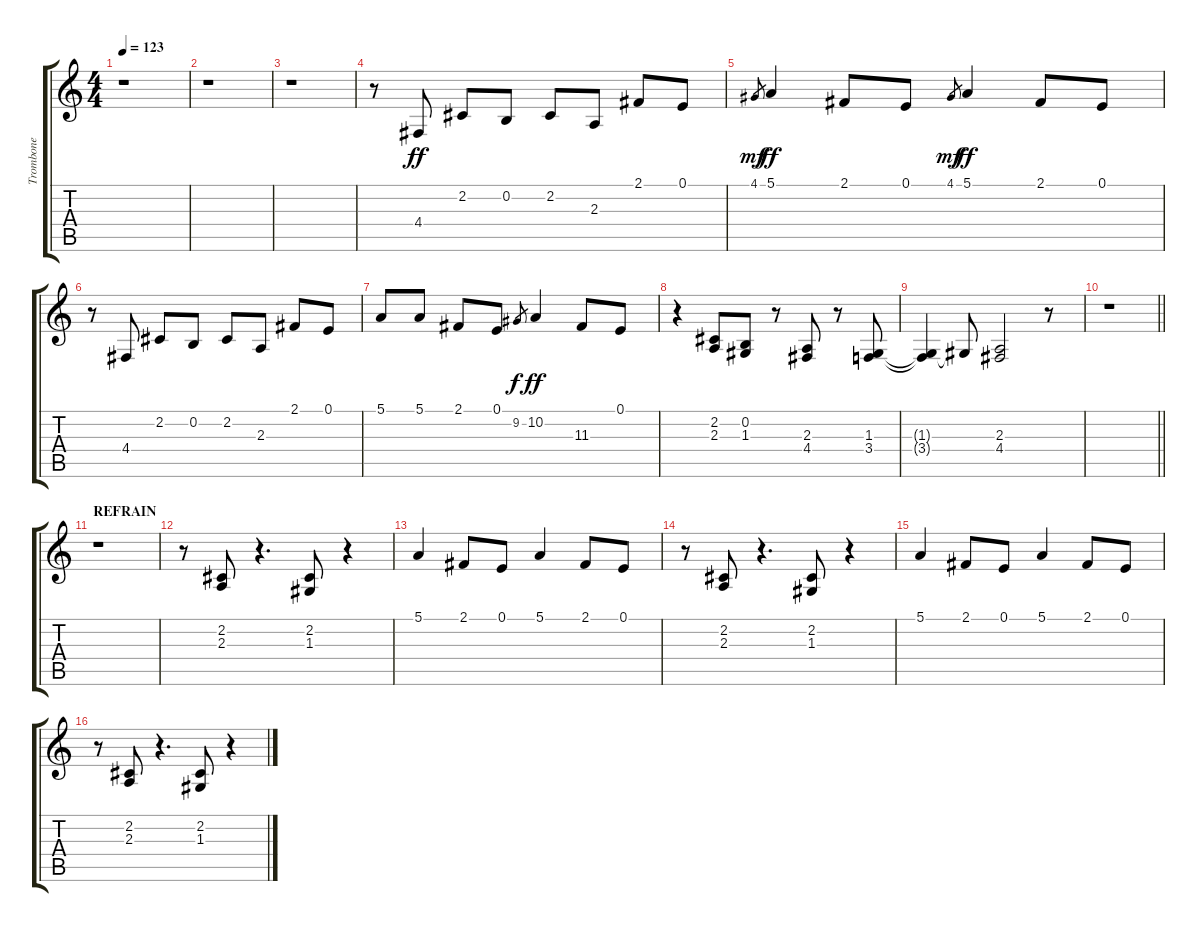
\track ("Trombone" "Trombone") {instrument trombone}
\staff {score tabs}
\tuning (E4 B3 G3 D3 A2 E2) {hide}
\ts (4 4)
\tempo 123
\clef g2
\ks c
r.1{dy ff} |
r.1 |
r.1 |
r.8 4.4.8 2.2.8 0.2.8 2.2.8 2.3.8 2.1.8 0.1.8 |
4.1.8{gr dy mf} 5.1.4{dy ff} 2.1.8 0.1.8 4.1.8{gr dy mf} 5.1.4{dy ff} 2.1.8 0.1.8 |
r.8 4.4.8 2.2.8 0.2.8 2.2.8 2.3.8 2.1.8 0.1.8 |
5.1.8 5.1.8 2.1.8 0.1.8 9.2.8{gr dy f} 10.2.4{dy ff} 11.3.8 0.1.8 |
r.4 (2.2 2.3).8 (0.2 1.3).8 r.8 (2.3 4.4).8 r.8 (1.3 3.4).8 |
(1.3{t} 3.4{t}).4 1.3{t}.8 (2.3 4.4).2 r.8 |
\barLineRight lightlight
r.1 |
\section ("" "REFRAIN")
r.1 |
r.8 (2.2 2.3).8 r.4{d} (2.2 1.3).8 r.4 |
5.1.4 2.1.8 0.1.8 5.1.4 2.1.8 0.1.8 |
r.8 (2.2 2.3).8 r.4{d} (2.2 1.3).8 r.4 |
5.1.4 2.1.8 0.1.8 5.1.4 2.1.8 0.1.8 |
r.8 (2.2 2.3).8 r.4{d} (2.2 1.3).8 r.4
